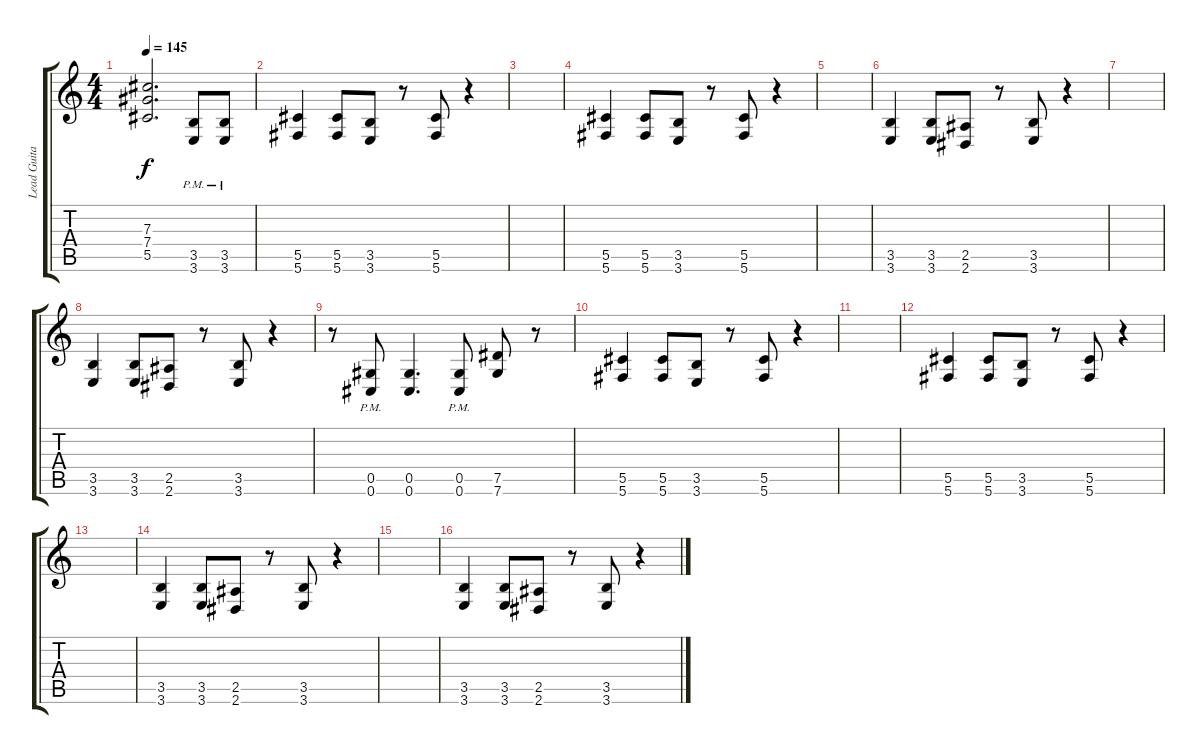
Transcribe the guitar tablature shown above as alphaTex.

\track ("Lead Guitar" "Lead Guita") {instrument distortionguitar}
\staff {score tabs}
\tuning (Eb4 Bb3 Gb3 Db3 Ab2 Db2) {hide}
\ts (4 4)
\tempo 145
\clef g2
\ks c
(7.3 7.4 5.5).2{d dy f} (3.5{pm} 3.6{pm}).8 (3.5{pm} 3.6{pm}).8 |
(5.5 5.6).4 (5.5 5.6).8 (3.5 3.6).8 r.8 (5.5 5.6).8 r.4 |
|
(5.5 5.6).4 (5.5 5.6).8 (3.5 3.6).8 r.8 (5.5 5.6).8 r.4 |
|
(3.5 3.6).4 (3.5 3.6).8 (2.5 2.6).8 r.8 (3.5 3.6).8 r.4 |
|
(3.5 3.6).4 (3.5 3.6).8 (2.5 2.6).8 r.8 (3.5 3.6).8 r.4 |
r.8 (0.5{pm} 0.6{pm}).8 (0.5 0.6).4{d} (0.5{pm} 0.6{pm}).8 (7.5 7.6).8 r.8 |
(5.5 5.6).4 (5.5 5.6).8 (3.5 3.6).8 r.8 (5.5 5.6).8 r.4 |
|
(5.5 5.6).4 (5.5 5.6).8 (3.5 3.6).8 r.8 (5.5 5.6).8 r.4 |
|
(3.5 3.6).4 (3.5 3.6).8 (2.5 2.6).8 r.8 (3.5 3.6).8 r.4 |
|
(3.5 3.6).4 (3.5 3.6).8 (2.5 2.6).8 r.8 (3.5 3.6).8 r.4
